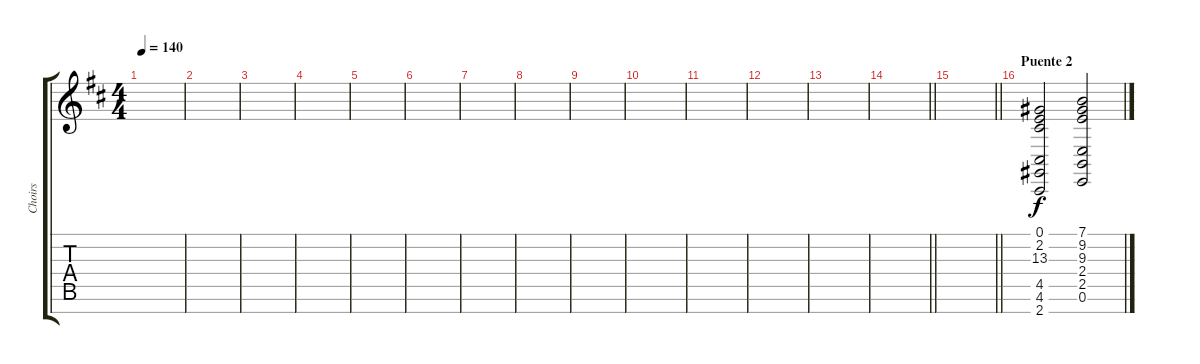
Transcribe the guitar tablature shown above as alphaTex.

\track ("Choirs" "Choirs") {instrument choiraahs}
\staff {score tabs}
\tuning (E4 B3 G3 D3 A2 E2 B1) {hide}
\ts (4 4)
\tempo 140
\clef g2
\ks bminor
|
|
|
|
|
|
|
|
|
|
|
|
|
\barLineRight lightlight
|
\barLineRight lightlight
|
\section ("" "Puente 2")
(0.1 2.2 13.3 4.5 4.6 2.7).2 (7.1 9.2 9.3 2.4 2.5 0.6).2
